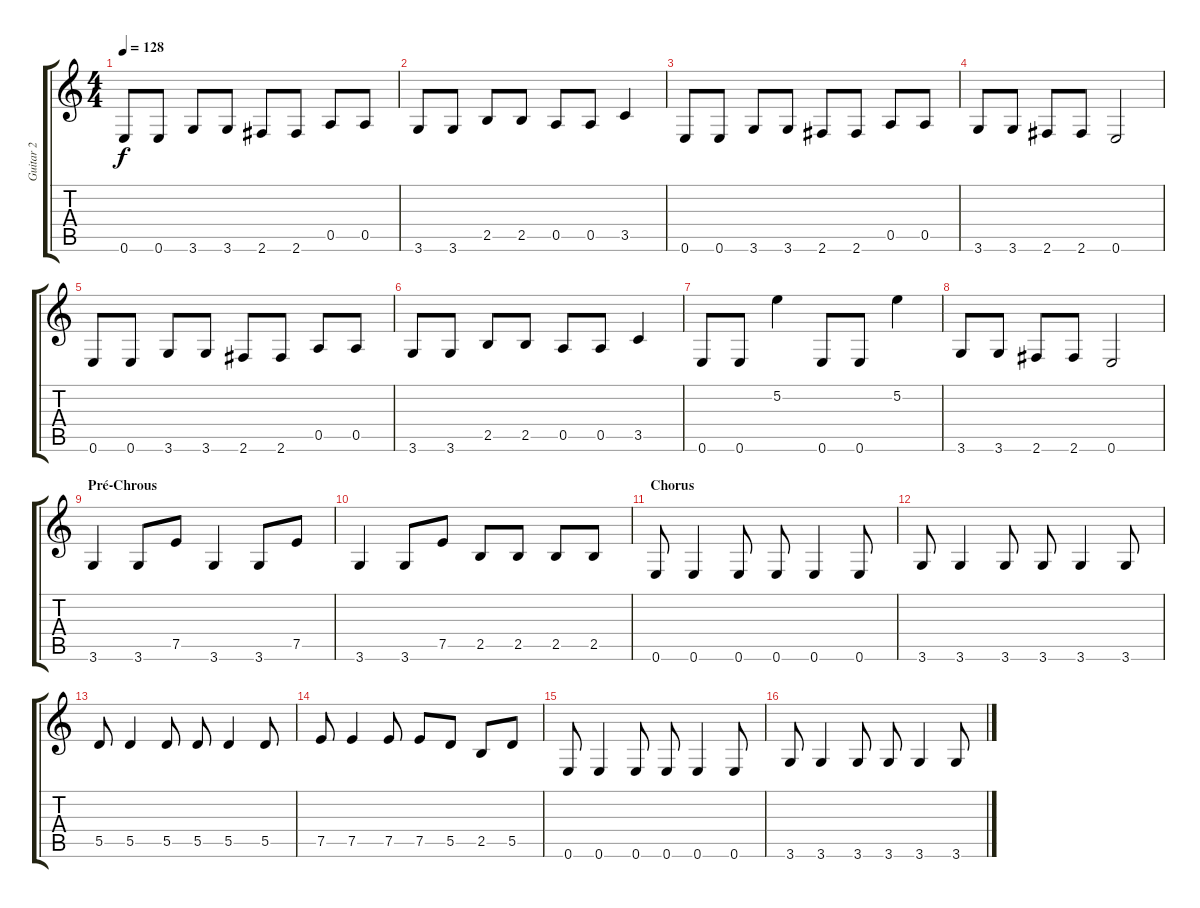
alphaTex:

\track ("Guitar 2" "Guitar 2") {instrument overdrivenguitar}
\staff {score tabs}
\tuning (E4 B3 G3 D3 A2 E2) {hide}
\ts (4 4)
\tempo 128
\clef g2
\ks c
0.6.8{dy f} 0.6.8 3.6.8 3.6.8 2.6.8 2.6.8 0.5.8 0.5.8 |
3.6.8 3.6.8 2.5.8 2.5.8 0.5.8 0.5.8 3.5.4 |
0.6.8 0.6.8 3.6.8 3.6.8 2.6.8 2.6.8 0.5.8 0.5.8 |
3.6.8 3.6.8 2.6.8 2.6.8 0.6.2 |
0.6.8 0.6.8 3.6.8 3.6.8 2.6.8 2.6.8 0.5.8 0.5.8 |
3.6.8 3.6.8 2.5.8 2.5.8 0.5.8 0.5.8 3.5.4 |
0.6.8 0.6.8 5.2.4 0.6.8 0.6.8 5.2.4 |
3.6.8 3.6.8 2.6.8 2.6.8 0.6.2 |
\section ("" "Pré-Chrous")
3.6.4 3.6.8 7.5.8 3.6.4 3.6.8 7.5.8 |
3.6.4 3.6.8 7.5.8 2.5.8 2.5.8 2.5.8 2.5.8 |
\section ("" "Chorus")
0.6.8 0.6.4 0.6.8 0.6.8 0.6.4 0.6.8 |
3.6.8 3.6.4 3.6.8 3.6.8 3.6.4 3.6.8 |
5.5.8 5.5.4 5.5.8 5.5.8 5.5.4 5.5.8 |
7.5.8 7.5.4 7.5.8 7.5.8 5.5.8 2.5.8 5.5.8 |
0.6.8 0.6.4 0.6.8 0.6.8 0.6.4 0.6.8 |
3.6.8 3.6.4 3.6.8 3.6.8 3.6.4 3.6.8
